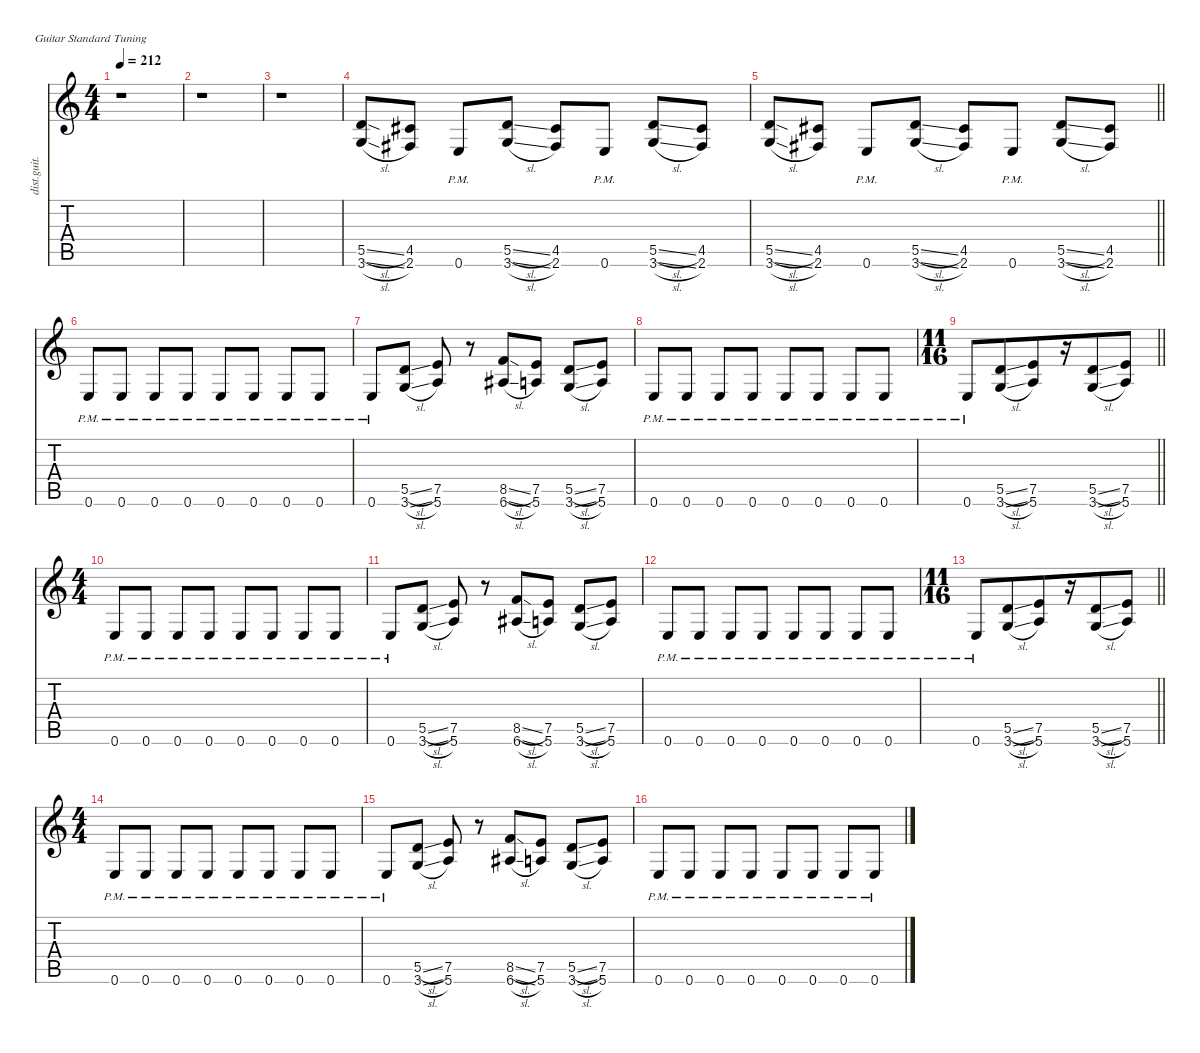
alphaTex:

\defaultSystemsLayout 4
\hideDynamics
\bracketExtendMode nobrackets
\otherSystemsTrackNameOrientation horizontal
\track ("Kirk Hammett" "dist.guit.") {instrument distortionguitar}
\staff {score tabs}
\tuning (E4 B3 G3 D3 A2 E2)
\ts (4 4)
\tempo 212
\clef g2
\ks c
r.1{dy fff} |
r.1 |
r.1 |
(5.5{sl} 3.6{sl}).8 (4.5{acc #} 2.6{acc #}).8 0.6{pm}.8{dy mf} (5.5{sl} 3.6{sl}).8{dy fff} (4.5{acc #} 2.6{acc #}).8 0.6{pm}.8{dy mf} (5.5{sl} 3.6{sl}).8{dy fff} (4.5{acc #} 2.6{acc #}).8 |
\barLineRight lightlight
(5.5{sl} 3.6{sl}).8 (4.5{acc #} 2.6{acc #}).8 0.6{pm}.8{dy mf} (5.5{sl} 3.6{sl}).8{dy fff} (4.5{acc #} 2.6{acc #}).8 0.6{pm}.8{dy mf} (5.5{sl} 3.6{sl}).8{dy fff} (4.5{acc #} 2.6{acc #}).8 |
0.6{pm}.8 0.6{pm}.8 0.6{pm}.8 0.6{pm}.8 0.6{pm}.8 0.6{pm}.8 0.6{pm}.8 0.6{pm}.8 |
0.6{pm}.8 (5.5{sl} 3.6{sl}).8 (7.5 5.6).8 r.8 (8.5{sl} 6.6{sl acc #}).8 (7.5 5.6).8 (5.5{sl} 3.6{sl}).8 (7.5 5.6).8{dy f} |
0.6{pm}.8{dy fff} 0.6{pm}.8 0.6{pm}.8 0.6{pm}.8 0.6{pm}.8 0.6{pm}.8 0.6{pm}.8 0.6{pm}.8 |
\ts (11 16)
\beaming (8 5)
\barLineRight lightlight
0.6{pm}.8 (5.5{sl} 3.6{sl}).8 (7.5 5.6).8 r.16 (5.5{sl} 3.6{sl}).8 (7.5 5.6).8{dy f} |
\ts (4 4)
\beaming (8 2 2 2 2)
0.6{pm}.8{dy fff} 0.6{pm}.8 0.6{pm}.8 0.6{pm}.8 0.6{pm}.8 0.6{pm}.8 0.6{pm}.8 0.6{pm}.8 |
0.6{pm}.8 (5.5{sl} 3.6{sl}).8 (7.5 5.6).8 r.8 (8.5{sl} 6.6{sl acc #}).8 (7.5 5.6).8 (5.5{sl} 3.6{sl}).8 (7.5 5.6).8{dy f} |
0.6{pm}.8{dy fff} 0.6{pm}.8 0.6{pm}.8 0.6{pm}.8 0.6{pm}.8 0.6{pm}.8 0.6{pm}.8 0.6{pm}.8 |
\ts (11 16)
\beaming (8 5)
\barLineRight lightlight
0.6{pm}.8 (5.5{sl} 3.6{sl}).8 (7.5 5.6).8 r.16 (5.5{sl} 3.6{sl}).8 (7.5 5.6).8{dy f} |
\ts (4 4)
\beaming (8 2 2 2 2)
0.6{pm}.8{dy fff} 0.6{pm}.8 0.6{pm}.8 0.6{pm}.8 0.6{pm}.8 0.6{pm}.8 0.6{pm}.8 0.6{pm}.8 |
0.6{pm}.8 (5.5{sl} 3.6{sl}).8 (7.5 5.6).8 r.8 (8.5{sl} 6.6{sl acc #}).8 (7.5 5.6).8 (5.5{sl} 3.6{sl}).8 (7.5 5.6).8{dy f} |
0.6{pm}.8{dy fff} 0.6{pm}.8 0.6{pm}.8 0.6{pm}.8 0.6{pm}.8 0.6{pm}.8 0.6{pm}.8 0.6{pm}.8
